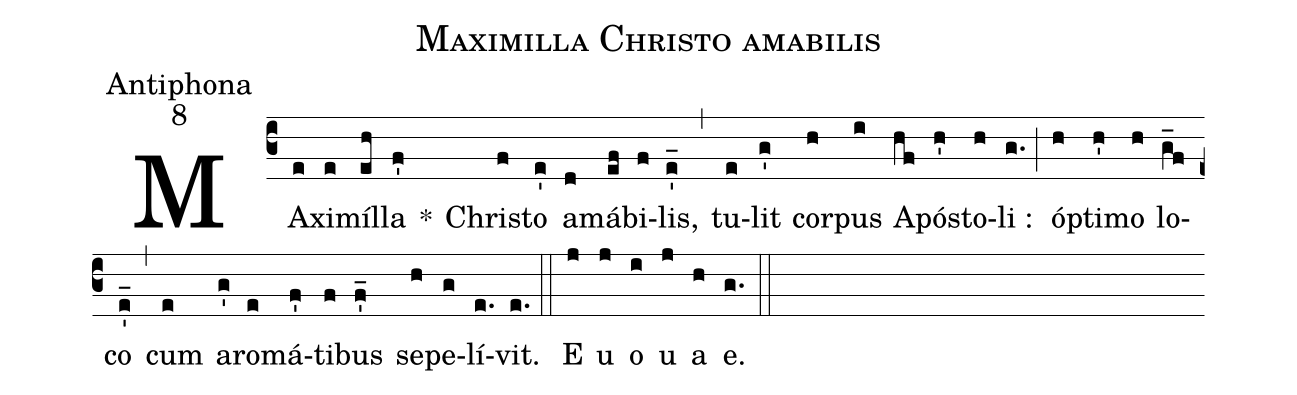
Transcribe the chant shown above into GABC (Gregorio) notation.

name:Maximilla Christo amabilis;
office-part:Antiphona;
mode:8;
%%
(c3) MA(e)xi(e)míl(eh)la(f') *() Chri(f)sto(e') a(d)má(ef)bi(f)lis,(e'_) (,) tu(e)lit(g') cor(h)pus(i) A(hf)pó(h')sto(h)li :(g.) (;) ó(h)pti(h')mo(h) lo(g_f)co(e'_) (,) cum(e) a(g')ro(e)má(f')ti(f)bus(f'_) se(h)pe(g)lí(e.)vit.(e.) (::) E(j) u(j) o(i) u(j) a(h) e.(g.) (::)
